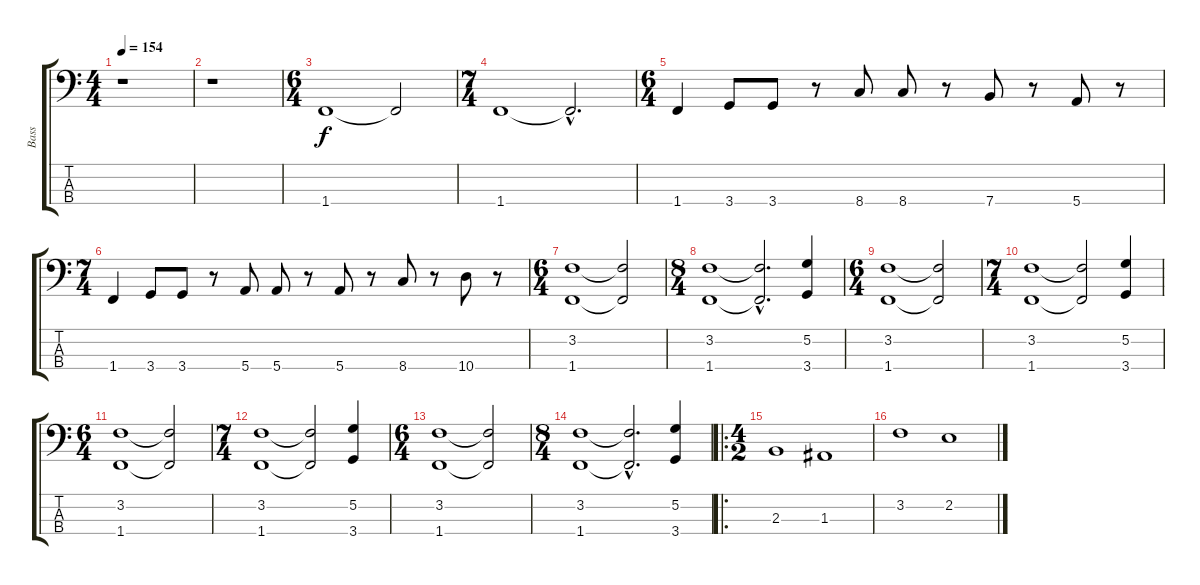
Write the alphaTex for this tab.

\track ("Bass" "Bass") {instrument electricbassfinger}
\staff {score tabs}
\tuning (G2 D2 A1 E1) {hide}
\ts (4 4)
\tempo 154
\clef f4
\ks c
r.1{dy f instrument electricbassfinger} |
r.1 |
\ts (6 4)
1.4.1 1.4{t}.2 |
\ts (7 4)
1.4.1 1.4{hac t}.2{d} |
\ts (6 4)
1.4.4 3.4.8 3.4.8 r.8 8.4.8 8.4.8 r.8 7.4.8 r.8 5.4.8 r.8 |
\ts (7 4)
1.4.4 3.4.8 3.4.8 r.8 5.4.8 5.4.8 r.8 5.4.8 r.8 8.4.8 r.8 10.4.8 r.8 |
\ts (6 4)
(3.2 1.4).1 (3.2{t} 1.4{t}).2 |
\ts (8 4)
(3.2 1.4).1 (3.2{hac t} 1.4{hac t}).2{d} (5.2 3.4).4 |
\ts (6 4)
(3.2 1.4).1 (3.2{t} 1.4{t}).2 |
\ts (7 4)
(3.2 1.4).1 (3.2{t} 1.4{t}).2 (5.2 3.4).4 |
\ts (6 4)
(3.2 1.4).1 (3.2{t} 1.4{t}).2 |
\ts (7 4)
(3.2 1.4).1 (3.2{t} 1.4{t}).2 (5.2 3.4).4 |
\ts (6 4)
(3.2 1.4).1 (3.2{t} 1.4{t}).2 |
\ts (8 4)
(3.2 1.4).1 (3.2{hac t} 1.4{hac t}).2{d} (5.2 3.4).4 |
\ro
\ts (4 2)
2.3.1 1.3.1 |
3.2.1 2.2.1
